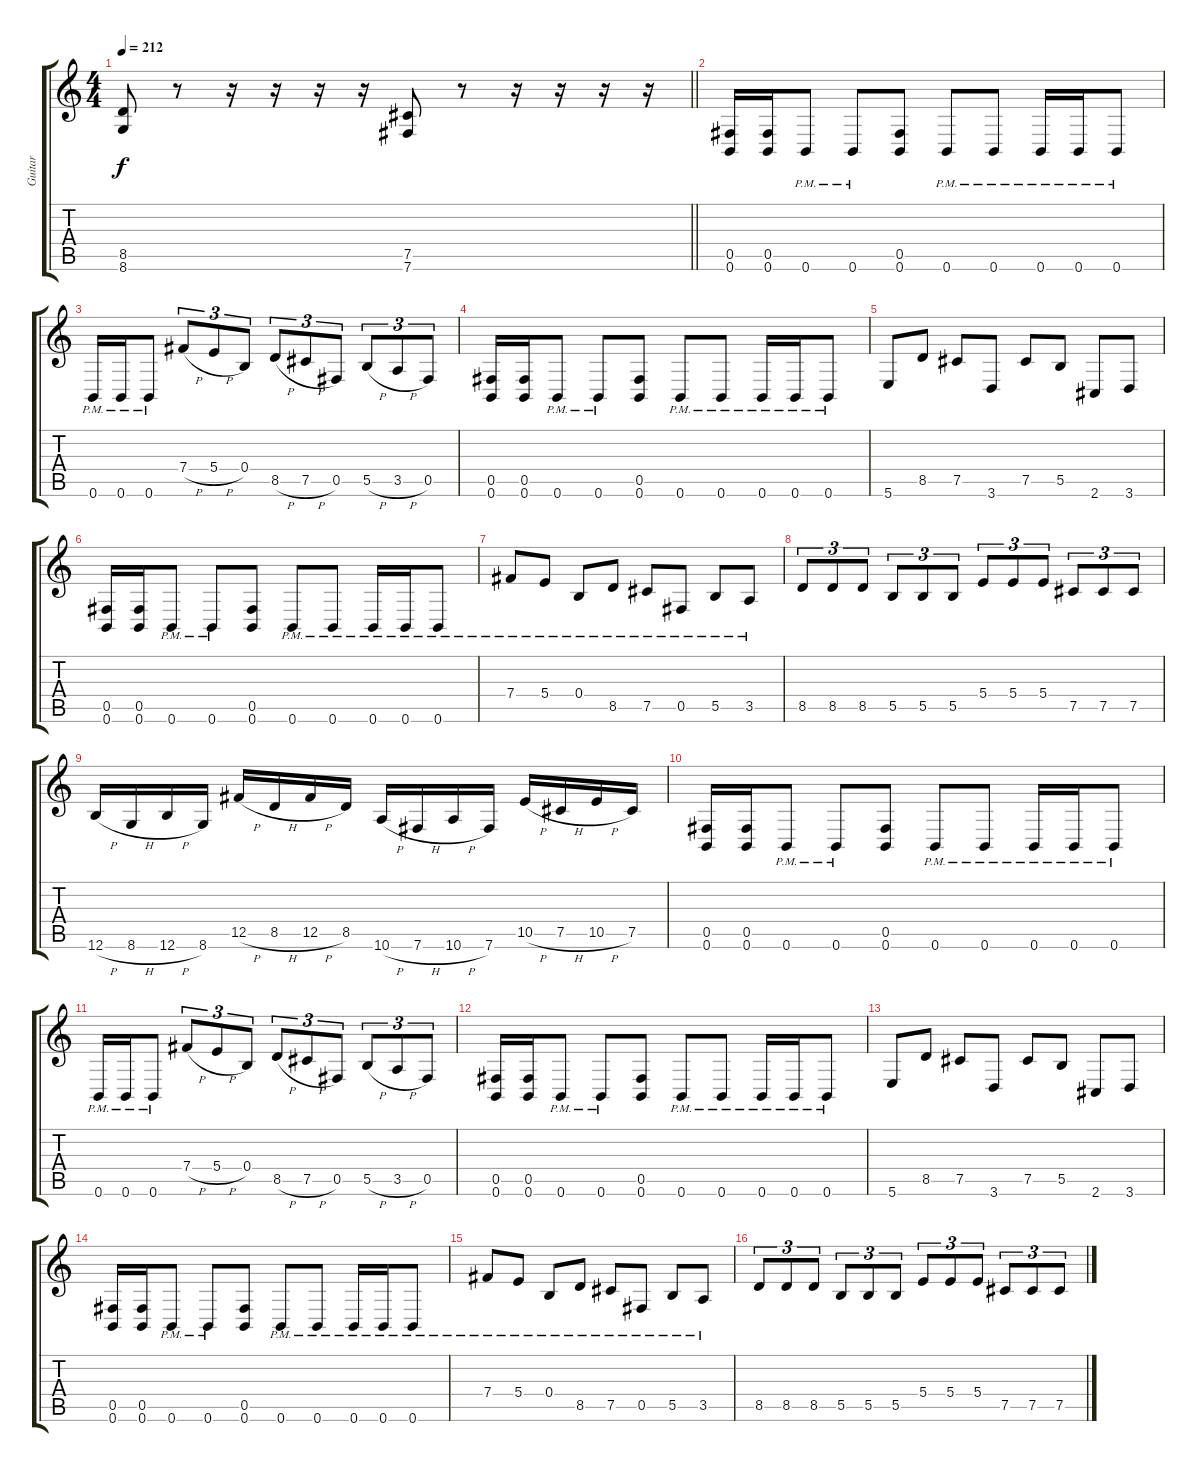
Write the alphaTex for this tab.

\track ("Guitar" "Guitar") {instrument distortionguitar}
\staff {score tabs}
\tuning (Db4 Ab3 E3 B2 Gb2 B1) {hide}
\ts (4 4)
\tempo 212
\clef g2
\barLineRight lightlight
\ks c
(8.5 8.6).8{dy f} r.8 r.16 r.16 r.16 r.16 (7.5 7.6).8 r.8 r.16 r.16 r.16 r.16 |
(0.5 0.6).16 (0.5 0.6).16 0.6{pm}.8 0.6{pm}.8 (0.5 0.6).8 0.6{pm}.8 0.6{pm}.8 0.6{pm}.16 0.6{pm}.16 0.6{pm}.8 |
0.6{pm}.16 0.6{pm}.16 0.6{pm}.8 7.4{h}.8{tu (3 2)} 5.4{h}.8{tu (3 2)} 0.4.8{tu (3 2)} 8.5{h}.8{tu (3 2)} 7.5{h}.8{tu (3 2)} 0.5.8{tu (3 2)} 5.5{h}.8{tu (3 2)} 3.5{h}.8{tu (3 2)} 0.5.8{tu (3 2)} |
(0.5 0.6).16 (0.5 0.6).16 0.6{pm}.8 0.6{pm}.8 (0.5 0.6).8 0.6{pm}.8 0.6{pm}.8 0.6{pm}.16 0.6{pm}.16 0.6{pm}.8 |
5.6.8 8.5.8 7.5.8 3.6.8 7.5.8 5.5.8 2.6.8 3.6.8 |
(0.5 0.6).16 (0.5 0.6).16 0.6{pm}.8 0.6{pm}.8 (0.5 0.6).8 0.6{pm}.8 0.6{pm}.8 0.6{pm}.16 0.6{pm}.16 0.6{pm}.8 |
7.4{pm}.8 5.4{pm}.8 0.4{pm}.8 8.5{pm}.8 7.5{pm}.8 0.5{pm}.8 5.5{pm}.8 3.5{pm}.8 |
8.5.8{tu (3 2)} 8.5.8{tu (3 2)} 8.5.8{tu (3 2)} 5.5.8{tu (3 2)} 5.5.8{tu (3 2)} 5.5.8{tu (3 2)} 5.4.8{tu (3 2)} 5.4.8{tu (3 2)} 5.4.8{tu (3 2)} 7.5.8{tu (3 2)} 7.5.8{tu (3 2)} 7.5.8{tu (3 2)} |
12.6{h}.16 8.6{h}.16 12.6{h}.16 8.6.16 12.5{h}.16 8.5{h}.16 12.5{h}.16 8.5.16 10.6{h}.16 7.6{h}.16 10.6{h}.16 7.6.16 10.5{h}.16 7.5{h}.16 10.5{h}.16 7.5.16 |
(0.5 0.6).16 (0.5 0.6).16 0.6{pm}.8 0.6{pm}.8 (0.5 0.6).8 0.6{pm}.8 0.6{pm}.8 0.6{pm}.16 0.6{pm}.16 0.6{pm}.8 |
0.6{pm}.16 0.6{pm}.16 0.6{pm}.8 7.4{h}.8{tu (3 2)} 5.4{h}.8{tu (3 2)} 0.4.8{tu (3 2)} 8.5{h}.8{tu (3 2)} 7.5{h}.8{tu (3 2)} 0.5.8{tu (3 2)} 5.5{h}.8{tu (3 2)} 3.5{h}.8{tu (3 2)} 0.5.8{tu (3 2)} |
(0.5 0.6).16 (0.5 0.6).16 0.6{pm}.8 0.6{pm}.8 (0.5 0.6).8 0.6{pm}.8 0.6{pm}.8 0.6{pm}.16 0.6{pm}.16 0.6{pm}.8 |
5.6.8 8.5.8 7.5.8 3.6.8 7.5.8 5.5.8 2.6.8 3.6.8 |
(0.5 0.6).16 (0.5 0.6).16 0.6{pm}.8 0.6{pm}.8 (0.5 0.6).8 0.6{pm}.8 0.6{pm}.8 0.6{pm}.16 0.6{pm}.16 0.6{pm}.8 |
7.4{pm}.8 5.4{pm}.8 0.4{pm}.8 8.5{pm}.8 7.5{pm}.8 0.5{pm}.8 5.5{pm}.8 3.5{pm}.8 |
8.5.8{tu (3 2)} 8.5.8{tu (3 2)} 8.5.8{tu (3 2)} 5.5.8{tu (3 2)} 5.5.8{tu (3 2)} 5.5.8{tu (3 2)} 5.4.8{tu (3 2)} 5.4.8{tu (3 2)} 5.4.8{tu (3 2)} 7.5.8{tu (3 2)} 7.5.8{tu (3 2)} 7.5.8{tu (3 2)}
